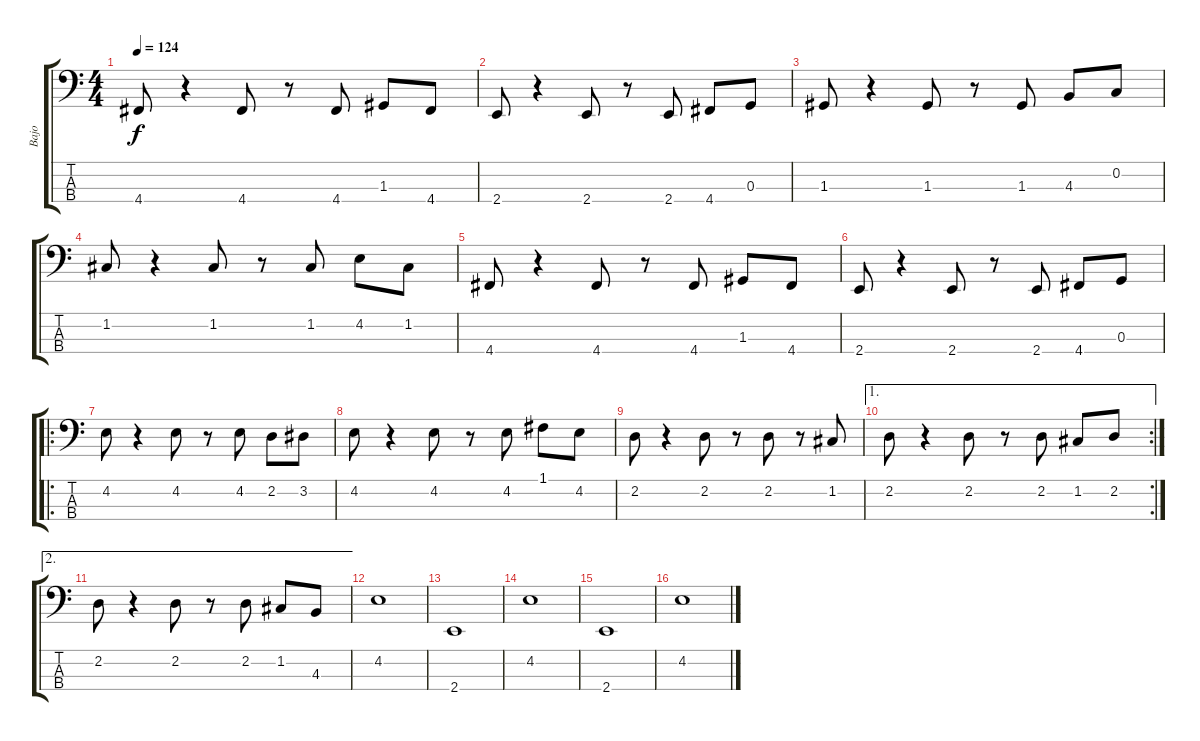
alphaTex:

\track ("Bajo" "Bajo") {instrument electricbassfinger}
\staff {score tabs}
\tuning (F2 C2 G1 D1) {hide}
\ts (4 4)
\tempo 124
\clef f4
\ks c
4.4.8{dy f} r.4 4.4.8 r.8 4.4.8 1.3.8 4.4.8 |
2.4.8 r.4 2.4.8 r.8 2.4.8 4.4.8 0.3.8 |
1.3.8 r.4 1.3.8 r.8 1.3.8 4.3.8 0.2.8 |
1.2.8 r.4 1.2.8 r.8 1.2.8 4.2.8 1.2.8 |
4.4.8 r.4 4.4.8 r.8 4.4.8 1.3.8 4.4.8 |
2.4.8 r.4 2.4.8 r.8 2.4.8 4.4.8 0.3.8 |
\ro
4.2.8 r.4 4.2.8 r.8 4.2.8 2.2.8 3.2.8 |
4.2.8 r.4 4.2.8 r.8 4.2.8 1.1.8 4.2.8 |
2.2.8 r.4 2.2.8 r.8 2.2.8 r.8 1.2.8 |
\ae 1
\rc 2
2.2.8 r.4 2.2.8 r.8 2.2.8 1.2.8 2.2.8 |
\ae 2
2.2.8 r.4 2.2.8 r.8 2.2.8 1.2.8 4.3.8 |
4.2.1 |
2.4.1 |
4.2.1 |
2.4.1 |
4.2.1
